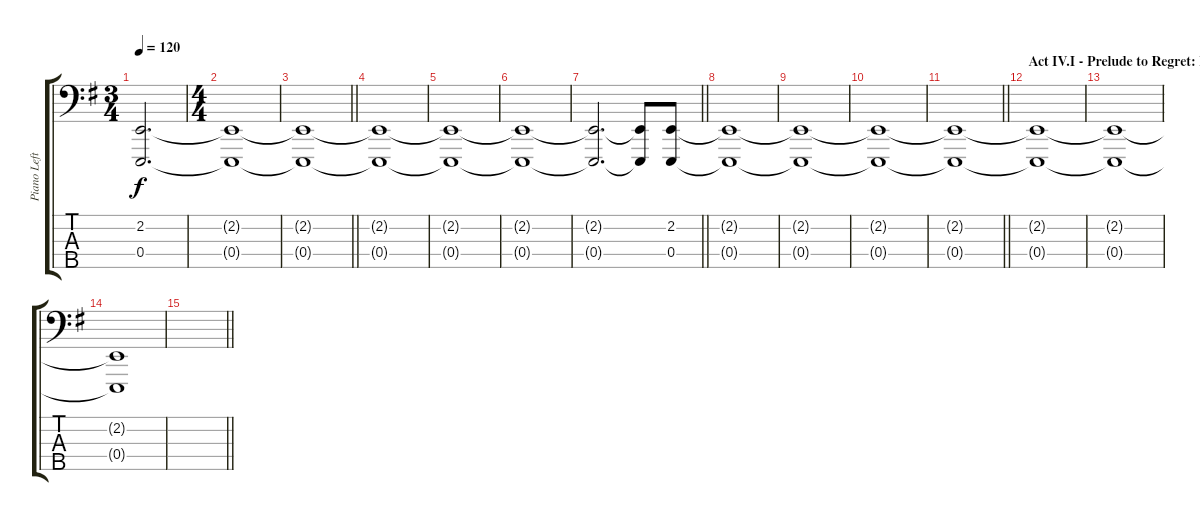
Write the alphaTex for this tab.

\track ("Piano Left Standard" "Piano Left") {instrument acousticgrandpiano}
\staff {score tabs}
\tuning (G2 D2 A1 E1 B0) {hide}
\ts (3 4)
\tempo 120
\clef f4
\ks eminor
(2.2{t} 0.4{t}).2{d dy f} |
\ts (4 4)
(2.2{t} 0.4{t}).1 |
\barLineRight lightlight
(2.2{t} 0.4{t}).1 |
(2.2{t} 0.4{t}).1 |
(2.2{t} 0.4{t}).1 |
(2.2{t} 0.4{t}).1 |
\barLineRight lightlight
(2.2{t} 0.4{t}).2{d} (2.2{t} 0.4{t}).8 (2.2 0.4).8 |
\section ("" "")
(2.2{t} 0.4{t}).1 |
(2.2{t} 0.4{t}).1 |
(2.2{t} 0.4{t}).1 |
\barLineRight lightlight
(2.2{t} 0.4{t}).1 |
\section ("" "Act IV.I - Prelude to Regret: Prevarication")
(2.2{t} 0.4{t}).1{volume 0} |
(2.2{t} 0.4{t}).1 |
(2.2{t} 0.4{t}).1 |
\barLineRight lightlight
